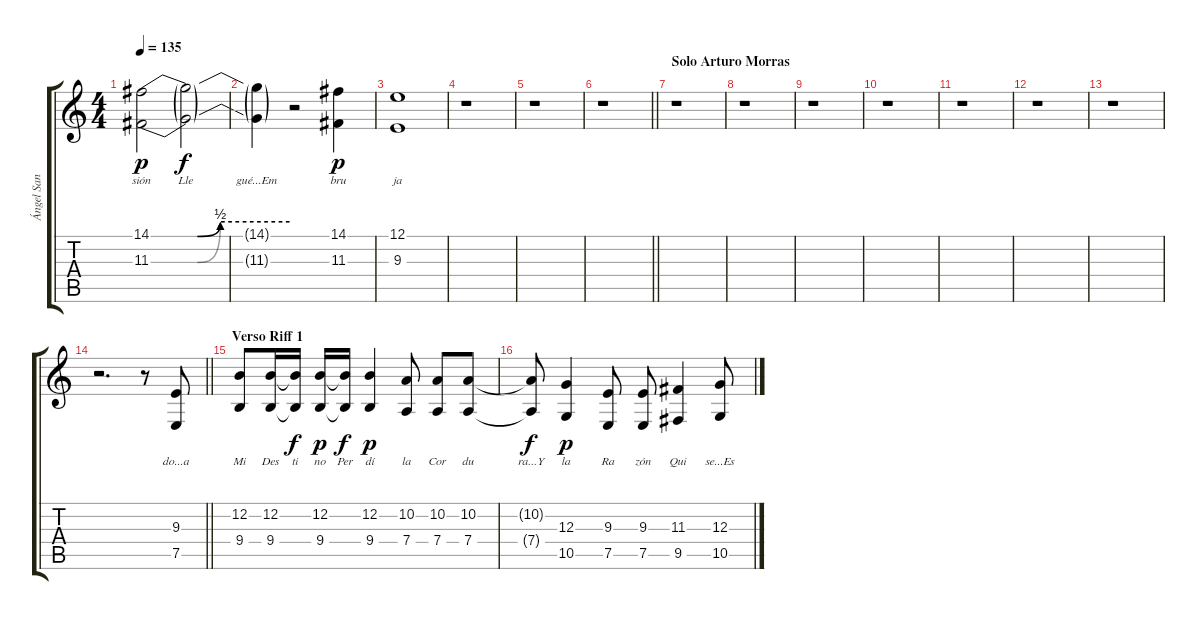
\track ("Ángel San Juan (Voz)" "Ángel San ") {instrument lead2sawtooth}
\staff {score tabs}
\tuning (E4 B3 G3 D3 A2 E2) {hide}
\ts (4 4)
\tempo 135
\clef g2
\ks c
(14.1{be (custom 0 0 20 0 30 2 60 2)} 11.3{be (custom 0 0 20 0 30 2 60 2)}).2{lyrics (0 "sión") lyrics (1 "") lyrics (2 "") lyrics (3 "") lyrics (4 "") dy p} (14.1{t} 11.3{t}).2{lyrics (0 "Lle") lyrics (1 "") lyrics (2 "") lyrics (3 "") lyrics (4 "") dy f} |
(14.1{t} 11.3{t}).4{lyrics (0 "gué...Em") lyrics (1 "") lyrics (2 "") lyrics (3 "") lyrics (4 "")} r.2 (14.1 11.3).4{lyrics (0 "bru") lyrics (1 "") lyrics (2 "") lyrics (3 "") lyrics (4 "") dy p} |
(12.1 9.3).1{lyrics (0 "ja") lyrics (1 "") lyrics (2 "") lyrics (3 "") lyrics (4 "")} |
r.1 |
r.1 |
\barLineRight lightlight
r.1 |
\section ("" "Solo Arturo Morras")
r.1 |
r.1 |
r.1 |
r.1 |
r.1 |
r.1 |
r.1 |
\barLineRight lightlight
r.2{d} r.8 (9.3 7.5).8{lyrics (0 "do...a") lyrics (1 "") lyrics (2 "") lyrics (3 "") lyrics (4 "")} |
\section ("" "Verso Riff 1")
(12.2 9.4).8{lyrics (0 "Mi") lyrics (1 "") lyrics (2 "") lyrics (3 "") lyrics (4 "")} (12.2 9.4).16{lyrics (0 "Des") lyrics (1 "") lyrics (2 "") lyrics (3 "") lyrics (4 "")} (12.2{t} 9.4{t}).16{lyrics (0 "ti") lyrics (1 "") lyrics (2 "") lyrics (3 "") lyrics (4 "") dy f} (12.2 9.4).16{lyrics (0 "no") lyrics (1 "") lyrics (2 "") lyrics (3 "") lyrics (4 "") dy p} (12.2{t} 9.4{t}).16{lyrics (0 "Per") lyrics (1 "") lyrics (2 "") lyrics (3 "") lyrics (4 "") dy f} (12.2 9.4).4{lyrics (0 "dí") lyrics (1 "") lyrics (2 "") lyrics (3 "") lyrics (4 "") dy p} (10.2 7.4).8{lyrics (0 "la") lyrics (1 "") lyrics (2 "") lyrics (3 "") lyrics (4 "")} (10.2 7.4).8{lyrics (0 "Cor") lyrics (1 "") lyrics (2 "") lyrics (3 "") lyrics (4 "")} (10.2 7.4).8{lyrics (0 "du") lyrics (1 "") lyrics (2 "") lyrics (3 "") lyrics (4 "")} |
(10.2{t} 7.4{t}).8{lyrics (0 "ra...Y") lyrics (1 "") lyrics (2 "") lyrics (3 "") lyrics (4 "") dy f} (12.3 10.5).4{lyrics (0 "la") lyrics (1 "") lyrics (2 "") lyrics (3 "") lyrics (4 "") dy p} (9.3 7.5).8{lyrics (0 "Ra") lyrics (1 "") lyrics (2 "") lyrics (3 "") lyrics (4 "")} (9.3 7.5).8{lyrics (0 "zón") lyrics (1 "") lyrics (2 "") lyrics (3 "") lyrics (4 "")} (11.3 9.5).4{lyrics (0 "Qui") lyrics (1 "") lyrics (2 "") lyrics (3 "") lyrics (4 "")} (12.3 10.5).8{lyrics (0 "se...Es") lyrics (1 "") lyrics (2 "") lyrics (3 "") lyrics (4 "")}
